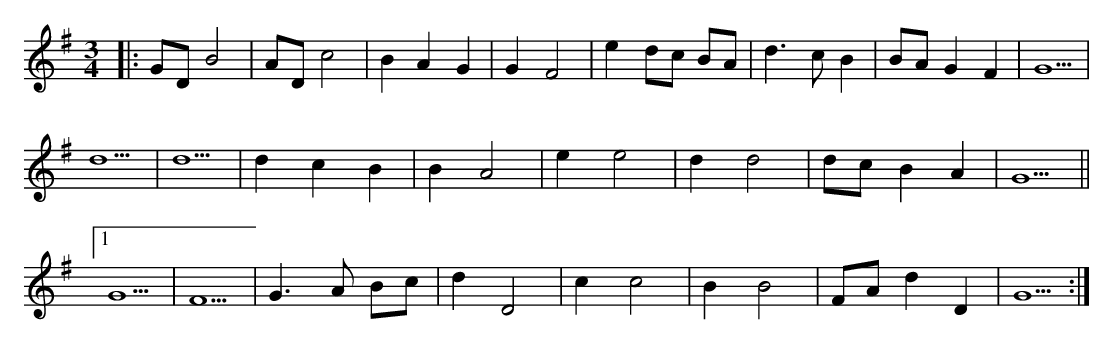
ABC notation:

X:1
M:3/4
K:G
|:GD B4|AD c4|B2 A2 G2|G2 F4|e2 dc BA|d3 c B2|BA G2 F2|G5|
d5|d5|d2 c2 B2|B2 A4|e2 e4|d2 d4|dc B2 A2|G5||
[1 G5|F5|G3 A Bc|d2 D4|c2 c4|B2 B4|FA d2 D2|G5:|
